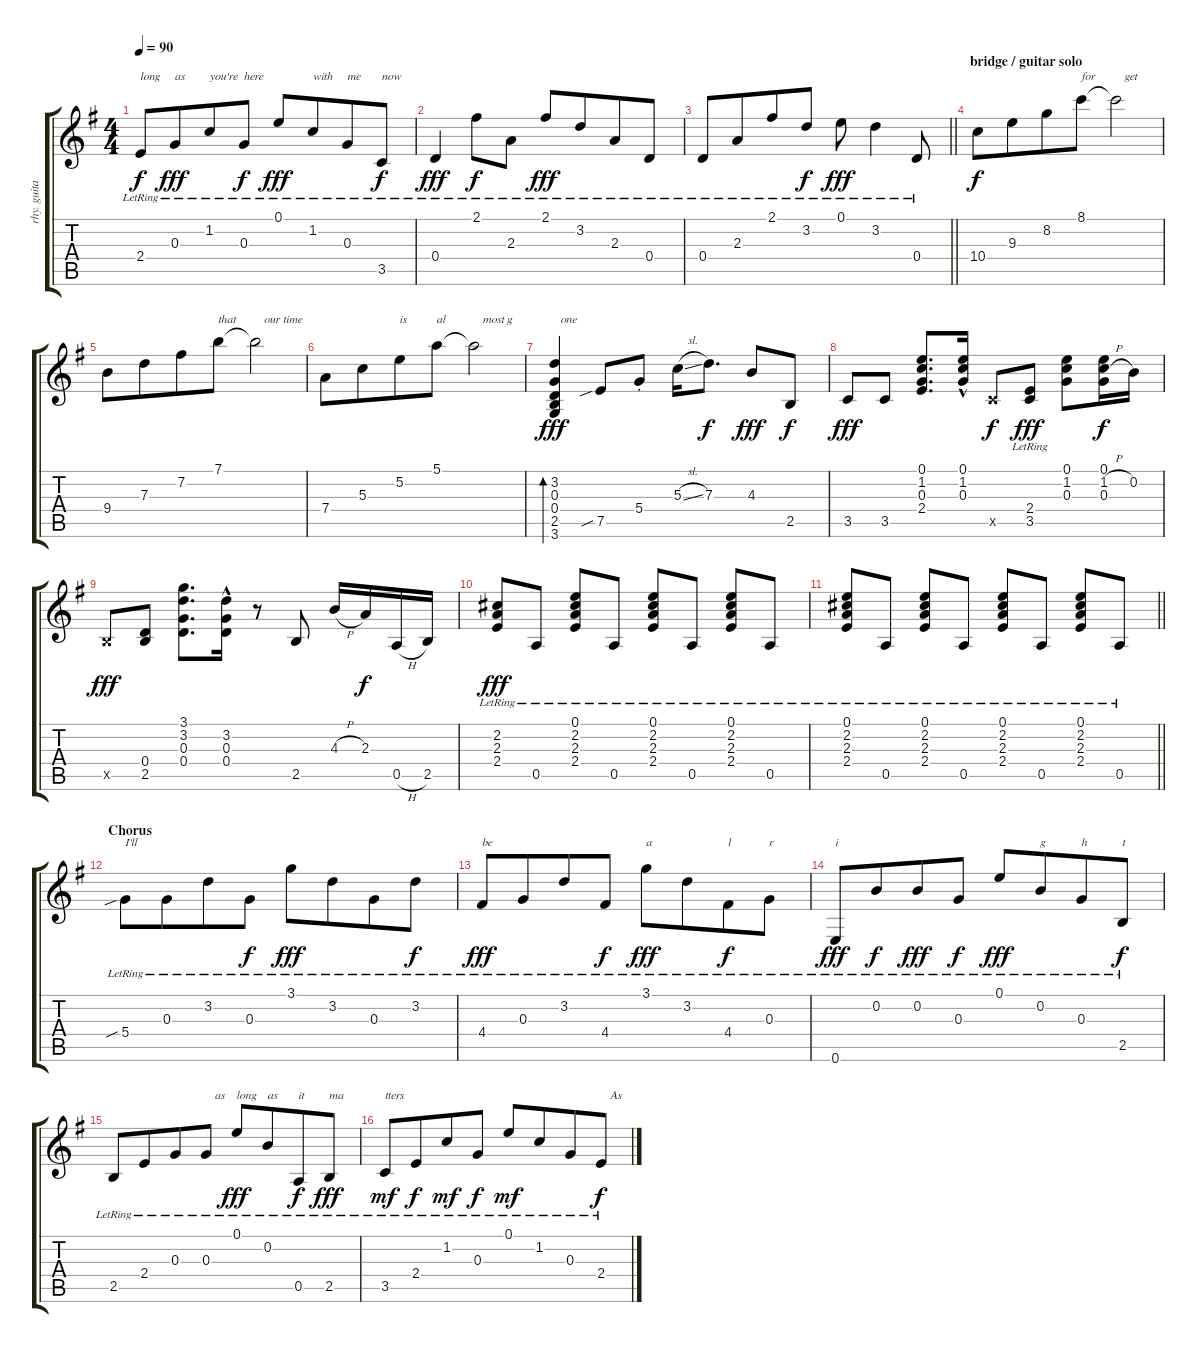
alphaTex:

\track ("rhy. guitar left" "rhy. guita") {instrument electricguitarjazz}
\staff {score tabs}
\tuning (E4 B3 G3 D3 A2 E2) {hide}
\ts (4 4)
\tempo 90
\clef g2
\ks g
2.4{lr}.8{txt "long" dy f} 0.3{lr}.8{txt "as" dy fff beam merge} 1.2{lr}.8{txt "you're"} 0.3{lr}.8{txt "here" dy f} 0.1{lr}.8{dy fff} 1.2{lr}.8{txt "with" beam merge} 0.3{lr}.8{txt "me"} 3.5{lr}.8{txt "now" dy f} |
0.4{lr}.4{dy fff} 2.1{lr}.8{dy f} 2.3{lr}.8 2.1{lr}.8{dy fff} 3.2{lr}.8{beam merge} 2.3{lr}.8 0.4{lr}.8 |
\barLineRight lightlight
0.4{lr}.8 2.3{lr}.8{beam merge} 2.1{lr}.8 3.2{lr}.8{dy f} 0.1{lr}.8{dy fff} 3.2{lr}.4 0.4{lr}.8 |
\section ("" "bridge / guitar solo")
10.4.8{dy f} 9.3.8{beam merge} 8.2.8 8.1.8{txt "for"} 8.1{t}.2{txt "   get"} |
9.4.8 7.3.8{beam merge} 7.2.8 7.1.8{txt "that"} 7.1{t}.2{txt "   our time"} |
7.4.8 5.3.8{beam merge} 5.2.8{txt "is"} 5.1.8{txt "al"} 5.1{t}.2{txt "   most g"} |
(3.2 0.3 0.4 2.5 3.6).4{bd 30 txt "  one" dy fff} 7.5{sib}.8 5.4{st}.8 5.3{sl}.16 7.3.8{d dy f} 4.3.8{dy fff} 2.5.8{dy f} |
3.5.8{dy fff} 3.5.8 (0.1 1.2 0.3 2.4).8{d} (0.1{hac} 1.2{hac} 0.3{hac}).16 3.5{x}.8{dy f} (2.4 3.5{lr}).8{dy fff} (0.1 1.2 0.3).8 (0.1 1.2{h} 0.3).16{dy f} 0.2.16 |
2.5{x}.8{dy fff} (0.4 2.5).8 (3.1 3.2 0.3 0.4).8{d} (3.2{hac} 0.3{hac} 0.4{hac}).16 r.8 2.5.8 4.3{h}.16 2.3.16{dy f} 0.5{h}.16 2.5.16 |
(2.2 2.3 2.4{lr}).8{dy fff} 0.5{lr}.8 (0.1{lr} 2.2{lr} 2.3{lr} 2.4{lr}).8 0.5{lr}.8 (0.1{lr} 2.2{lr} 2.3{lr} 2.4{lr}).8 0.5{lr}.8 (0.1{lr} 2.2{lr} 2.3{lr} 2.4{lr}).8 0.5{lr}.8 |
\barLineRight lightlight
(0.1{lr} 2.2{lr} 2.3{lr} 2.4{lr}).8 0.5{lr}.8 (0.1{lr} 2.2{lr} 2.3{lr} 2.4{lr}).8 0.5{lr}.8 (0.1{lr} 2.2{lr} 2.3{lr} 2.4{lr}).8 0.5{lr}.8 (0.1{lr} 2.2{lr} 2.3{lr} 2.4{lr}).8 0.5{lr}.8 |
\section ("" "Chorus")
5.4{sib lr}.8{txt "I'll"} 0.3{lr}.8{beam merge} 3.2{lr}.8 0.3{lr}.8{dy f} 3.1{lr}.8{dy fff} 3.2{lr}.8{beam merge} 0.3{lr}.8 3.2{lr}.8{dy f} |
4.4{lr}.8{txt "be" dy fff} 0.3{lr}.8{beam merge} 3.2{lr}.8 4.4{lr}.8{dy f} 3.1{lr}.8{txt "a" dy fff} 3.2{lr}.8{beam merge} 4.4{lr}.8{txt "l" dy f} 0.3{lr}.8{txt "r"} |
0.6{lr}.8{txt "i" dy fff} 0.2{lr}.8{dy f beam merge} 0.2{lr}.8{dy fff} 0.3{lr}.8{dy f} 0.1{lr}.8{dy fff} 0.2{lr}.8{txt "g" beam merge} 0.3{lr}.8{txt "h"} 2.5{lr}.8{txt "t" dy f} |
2.5{lr}.8 2.4{lr}.8{beam merge} 0.3{lr}.8 0.3{lr}.8{txt "   as"} 0.1{lr}.8{txt "long" dy fff} 0.2{lr}.8{txt "as" beam merge} 0.5{lr}.8{txt "it" dy f} 2.5{lr}.8{txt "ma" dy fff} |
3.5{lr}.8{txt "tters" dy mf} 2.4{lr}.8{dy f beam merge} 1.2{lr}.8{dy mf} 0.3{lr}.8{dy f} 0.1{lr}.8{dy mf} 1.2{lr}.8{beam merge} 0.3{lr}.8 2.4{lr}.8{txt "   As" dy f}
